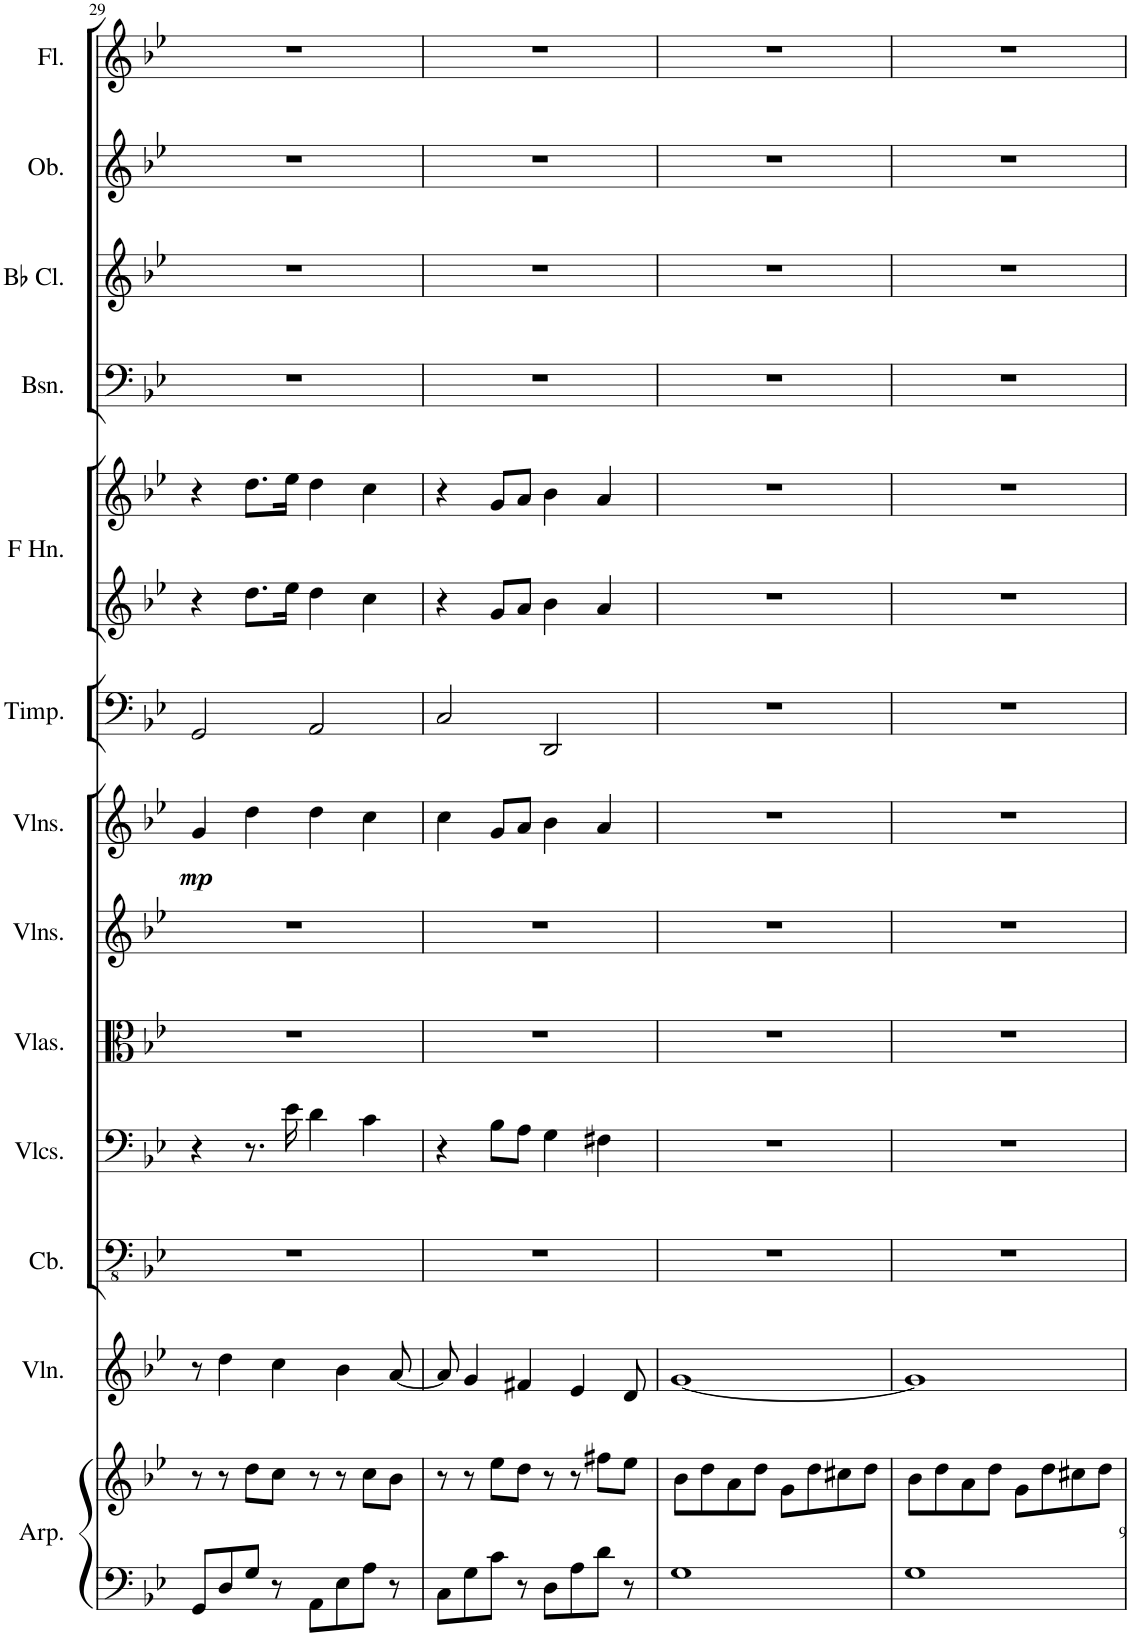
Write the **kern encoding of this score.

**kern	**kern	**kern	**kern	**kern	**kern	**kern	**kern	**dynam	**kern	**kern	**kern	**kern	**kern	**kern	**kern
*part13	*part13	*part12	*part11	*part10	*part9	*part8	*part7	*part7	*part6	*part5	*part5	*part4	*part3	*part2	*part1
*staff15	*staff14	*staff13	*staff12	*staff11	*staff10	*staff9	*staff8	*staff8	*staff7	*staff6	*staff5	*staff4	*staff3	*staff2	*staff1
*I"Arpa	*	*I"Violín	*I"Contrabass	*I"Violoncellos	*I"Violas	*I"Violins II	*I"Violins I	*	*I"Timpani	*I"Horns in F	*	*I"Bassoons	*I"Clarinets in Bb	*I"Oboes	*I"Flutes
*I'Arp.	*	*I'Vln.	*I'Cb.	*I'Vlcs.	*I'Vlas.	*I'Vlns.	*I'Vlns.	*	*I'Timp.	*	*	*I'Bsn.	*	*I'Ob.	*I'Fl.
!!LO:PB:g=z
*clefF4	*clefG2	*clefG2	*clefFv4	*clefF4	*clefC3	*clefG2	*clefG2	*	*clefF4	*clefG2	*clefG2	*clefF4	*clefG2	*clefG2	*clefG2
*	*	*	*ITrd7c12	*	*	*	*	*	*	*ITrd4c7	*ITrd4c7	*	*ITrd1c2	*	*
*k[b-e-]	*k[b-e-]	*k[b-e-]	*k[b-e-]	*k[b-e-]	*k[b-e-]	*k[b-e-]	*k[b-e-]	*	*k[b-e-]	*k[b-e-]	*k[b-e-]	*k[b-e-]	*k[b-e-]	*k[b-e-]	*k[b-e-]
*M4/4	*M4/4	*M4/4	*M4/4	*M4/4	*M4/4	*M4/4	*M4/4	*	*M4/4	*M4/4	*M4/4	*M4/4	*M4/4	*M4/4	*M4/4
=29	=29	=29	=29	=29	=29	=29	=29	=29	=29	=29	=29	=29	=29	=29	=29
!	!	!	!	!	!	!	!	!LO:DY:b	!	!	!	!	!	!	!
8GG/L	8r	8r	1r	4r	1r	1r	4g/	mp	2GG/	4r	4r	1r	1r	1r	1r
8D/	8r	4dd\	.	.	.	.	.	.	.	.	.	.	.	.	.
8G/J	8dd\L	.	.	8.r	.	.	4dd\	.	.	8.dd\L	8.dd\L	.	.	.	.
8r	8cc\J	4cc\	.	.	.	.	.	.	.	.	.	.	.	.	.
.	.	.	.	16e-\	.	.	.	.	.	16ee-\Jk	16ee-\Jk	.	.	.	.
8AA\L	8r	.	.	4d\	.	.	4dd\	.	2AA/	4dd\	4dd\	.	.	.	.
8E-\	8r	4b-\	.	.	.	.	.	.	.	.	.	.	.	.	.
8A\J	8cc\L	.	.	4c\	.	.	4cc\	.	.	4cc\	4cc\	.	.	.	.
8r	8b-\J	[8a/	.	.	.	.	.	.	.	.	.	.	.	.	.
=30	=30	=30	=30	=30	=30	=30	=30	=30	=30	=30	=30	=30	=30	=30	=30
8C\L	8r	8a/]	1r	4r	1r	1r	4cc\	.	2C/	4r	4r	1r	1r	1r	1r
8G\	8r	4g/	.	.	.	.	.	.	.	.	.	.	.	.	.
8c\J	8ee-\L	.	.	8B-\L	.	.	8g/L	.	.	8g/L	8g/L	.	.	.	.
8r	8dd\J	4f#X/	.	8A\J	.	.	8a/J	.	.	8a/J	8a/J	.	.	.	.
8D\L	8r	.	.	4G\	.	.	4b-\	.	2DD/	4b-\	4b-\	.	.	.	.
8A\	8r	4e-/	.	.	.	.	.	.	.	.	.	.	.	.	.
8d\J	8ff#X\L	.	.	4F#X\	.	.	4a/	.	.	4a/	4a/	.	.	.	.
8r	8ee-\J	8d/	.	.	.	.	.	.	.	.	.	.	.	.	.
=31	=31	=31	=31	=31	=31	=31	=31	=31	=31	=31	=31	=31	=31	=31	=31
1G	8b-\L	[1g	1r	1r	1r	1r	1r	.	1r	1r	1r	1r	1r	1r	1r
.	8dd\	.	.	.	.	.	.	.	.	.	.	.	.	.	.
.	8a\	.	.	.	.	.	.	.	.	.	.	.	.	.	.
.	8dd\J	.	.	.	.	.	.	.	.	.	.	.	.	.	.
.	8g\L	.	.	.	.	.	.	.	.	.	.	.	.	.	.
.	8dd\	.	.	.	.	.	.	.	.	.	.	.	.	.	.
.	8cc#X\	.	.	.	.	.	.	.	.	.	.	.	.	.	.
.	8dd\J	.	.	.	.	.	.	.	.	.	.	.	.	.	.
=32	=32	=32	=32	=32	=32	=32	=32	=32	=32	=32	=32	=32	=32	=32	=32
1G	8b-\L	1g]	1r	1r	1r	1r	1r	.	1r	1r	1r	1r	1r	1r	1r
.	8dd\	.	.	.	.	.	.	.	.	.	.	.	.	.	.
.	8a\	.	.	.	.	.	.	.	.	.	.	.	.	.	.
.	8dd\J	.	.	.	.	.	.	.	.	.	.	.	.	.	.
.	8g\L	.	.	.	.	.	.	.	.	.	.	.	.	.	.
.	8dd\	.	.	.	.	.	.	.	.	.	.	.	.	.	.
.	8cc#X\	.	.	.	.	.	.	.	.	.	.	.	.	.	.
.	8dd\J	.	.	.	.	.	.	.	.	.	.	.	.	.	.
=	=	=	=	=	=	=	=	=	=	=	=	=	=	=	=
*-	*-	*-	*-	*-	*-	*-	*-	*-	*-	*-	*-	*-	*-	*-	*-
